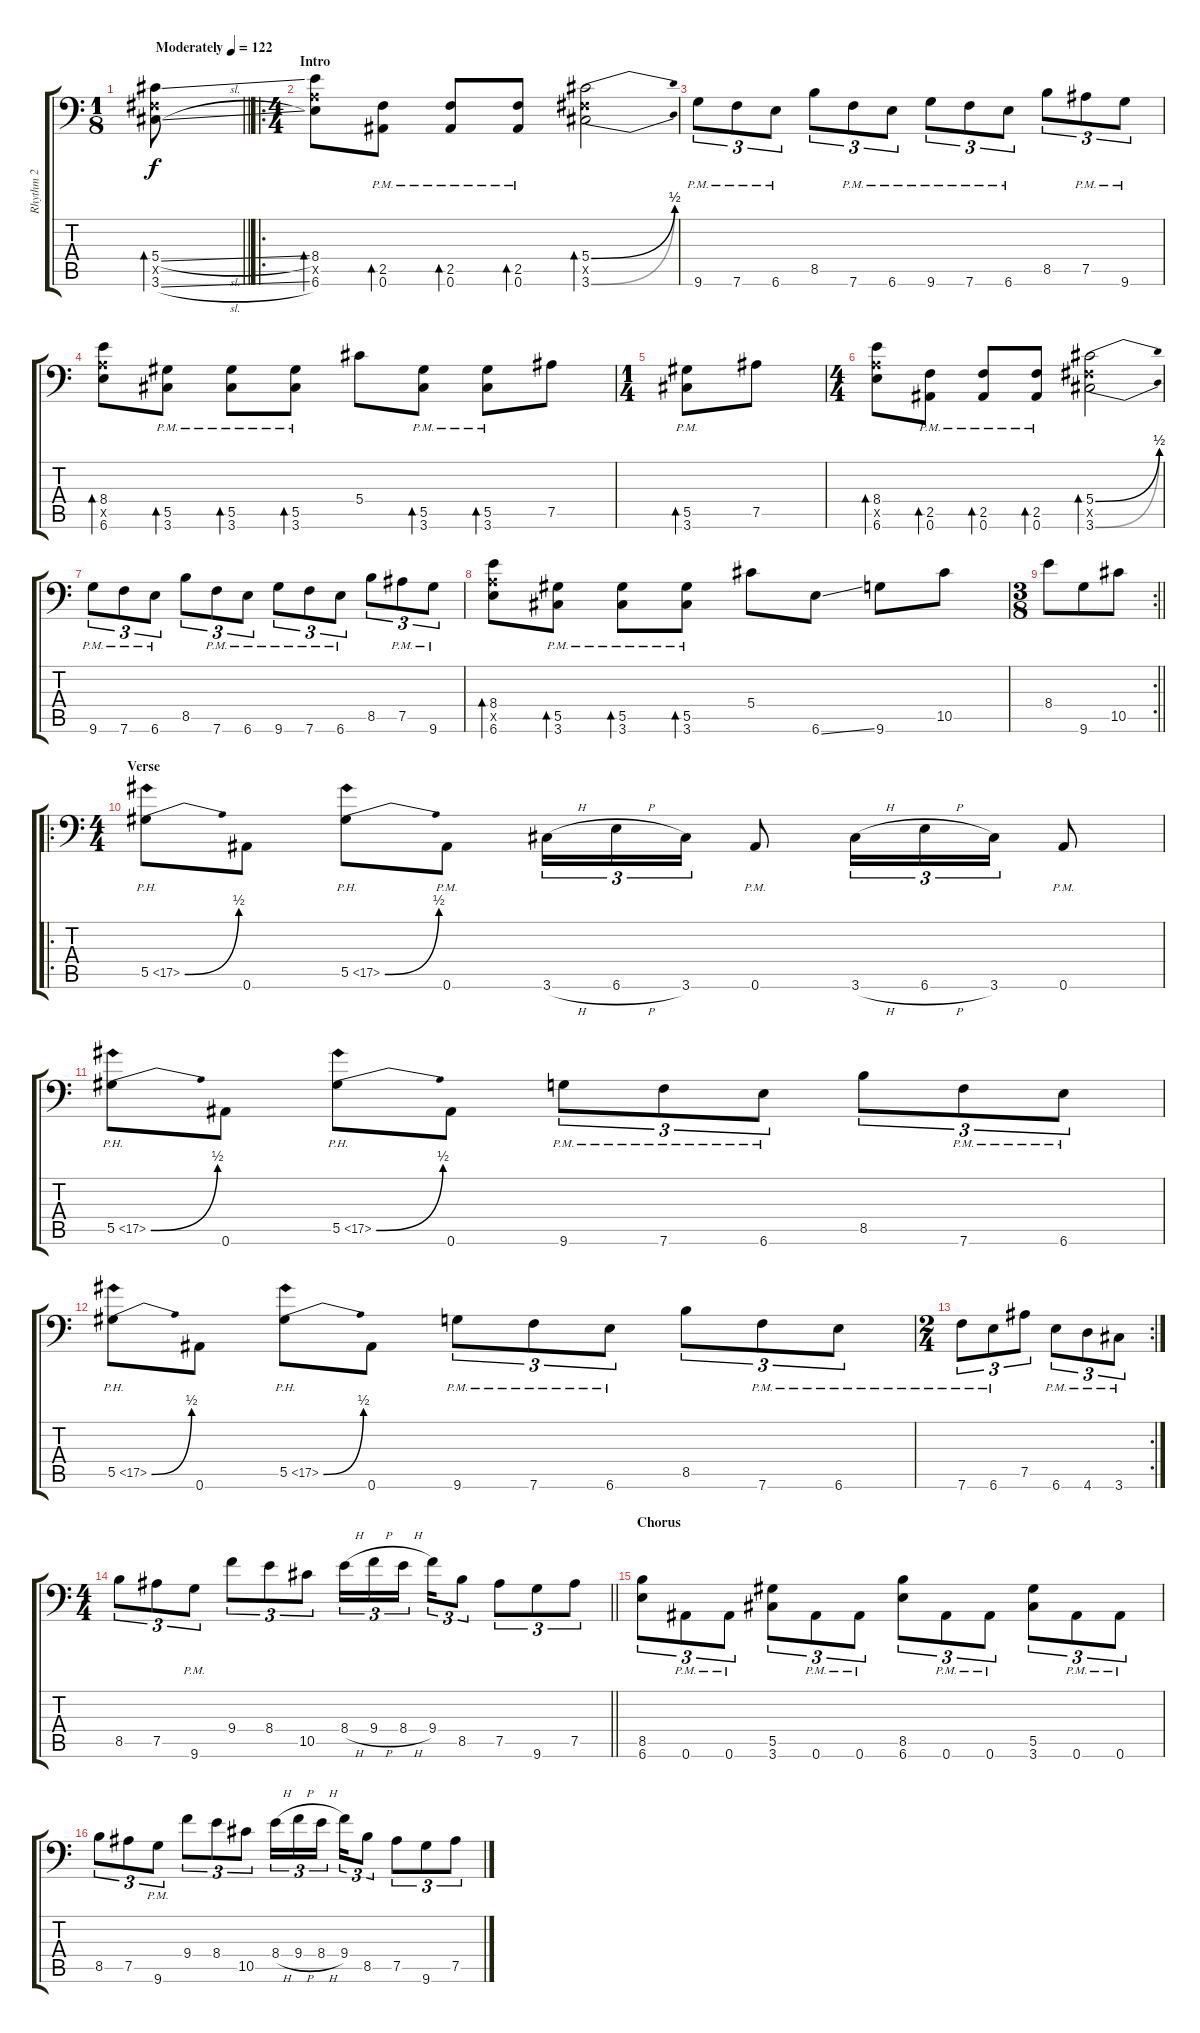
\track ("Rhythm 2" "Rhythm 2") {instrument overdrivenguitar}
\staff {score tabs}
\tuning (Bb3 F3 Db3 Ab2 Eb2 Bb1) {hide}
\ts (1 8)
\tempo (122 "Moderately")
\clef f4
\barLineRight lightlight
\ks c
(5.4{sl} 3.5{x} 3.6{sl}).8{bd 60 dy f instrument overdrivenguitar} |
\ro
\ts (4 4)
\section ("" "Intro")
(8.4 6.5{x} 6.6).8{bd 60} (2.5{pm} 0.6{pm}).8{bd 60} (2.5{pm} 0.6{pm}).8{bd 60} (2.5{pm} 0.6{pm}).8{bd 60} (5.4{be (bend 0 0 60 2)} 3.5{x} 3.6{be (bend 0 0 60 2)}).2{bd 60} |
9.6{pm}.8{tu (3 2)} 7.6{pm}.8{tu (3 2)} 6.6{pm}.8{tu (3 2)} 8.5.8{tu (3 2)} 7.6{pm}.8{tu (3 2)} 6.6{pm}.8{tu (3 2)} 9.6{pm}.8{tu (3 2)} 7.6{pm}.8{tu (3 2)} 6.6{pm}.8{tu (3 2)} 8.5.8{tu (3 2)} 7.5{pm}.8{tu (3 2)} 9.6{pm}.8{tu (3 2)} |
(8.4 6.5{x} 6.6).8{bd 60} (5.5{pm} 3.6{pm}).8{bd 60} (5.5{pm} 3.6{pm}).8{bd 60} (5.5{pm} 3.6{pm}).8{bd 60} 5.4.8 (5.5{pm} 3.6{pm}).8{bd 60} (5.5{pm} 3.6{pm}).8{bd 60} 7.5.8 |
\ts (1 4)
(5.5{pm} 3.6{pm}).8{bd 60} 7.5.8 |
\ts (4 4)
(8.4 6.5{x} 6.6).8{bd 60} (2.5{pm} 0.6{pm}).8{bd 60} (2.5{pm} 0.6{pm}).8{bd 60} (2.5{pm} 0.6{pm}).8{bd 60} (5.4{be (bend 0 0 60 2)} 3.5{x} 3.6{be (bend 0 0 60 2)}).2{bd 60} |
9.6{pm}.8{tu (3 2)} 7.6{pm}.8{tu (3 2)} 6.6{pm}.8{tu (3 2)} 8.5.8{tu (3 2)} 7.6{pm}.8{tu (3 2)} 6.6{pm}.8{tu (3 2)} 9.6{pm}.8{tu (3 2)} 7.6{pm}.8{tu (3 2)} 6.6{pm}.8{tu (3 2)} 8.5.8{tu (3 2)} 7.5{pm}.8{tu (3 2)} 9.6{pm}.8{tu (3 2)} |
(8.4 6.5{x} 6.6).8{bd 60} (5.5{pm} 3.6{pm}).8{bd 60} (5.5{pm} 3.6{pm}).8{bd 60} (5.5{pm} 3.6{pm}).8{bd 60} 5.4.8 6.6{ss}.8 9.6.8 10.5.8 |
\rc 2
\ts (3 8)
\barLineRight lightlight
8.4.8 9.6.8 10.5.8 |
\ro
\ts (4 4)
\section ("" "Verse")
5.5{be (bend 0 0 60 2) ph 12}.8 0.6.8 5.5{be (bend 0 0 60 2) ph 12}.8 0.6{pm}.8 3.6{h}.16{tu (3 2)} 6.6{h}.16{tu (3 2)} 3.6.16{tu (3 2)} 0.6{pm}.8 3.6{h}.16{tu (3 2)} 6.6{h}.16{tu (3 2)} 3.6.16{tu (3 2)} 0.6{pm}.8 |
5.5{be (bend 0 0 60 2) ph 12}.8 0.6.8 5.5{be (bend 0 0 60 2) ph 12}.8 0.6.8 9.6{pm}.8{tu (3 2)} 7.6{pm}.8{tu (3 2)} 6.6{pm}.8{tu (3 2)} 8.5.8{tu (3 2)} 7.6{pm}.8{tu (3 2)} 6.6{pm}.8{tu (3 2)} |
5.5{be (bend 0 0 60 2) ph 12}.8 0.6.8 5.5{be (bend 0 0 60 2) ph 12}.8 0.6.8 9.6{pm}.8{tu (3 2)} 7.6{pm}.8{tu (3 2)} 6.6{pm}.8{tu (3 2)} 8.5.8{tu (3 2)} 7.6{pm}.8{tu (3 2)} 6.6{pm}.8{tu (3 2)} |
\rc 2
\ts (2 4)
7.6{pm}.8{tu (3 2)} 6.6{pm}.8{tu (3 2)} 7.5.8{tu (3 2)} 6.6{pm}.8{tu (3 2)} 4.6{pm}.8{tu (3 2)} 3.6{pm}.8{tu (3 2)} |
\ts (4 4)
\barLineRight lightlight
8.5.8{tu (3 2)} 7.5.8{tu (3 2)} 9.6{pm}.8{tu (3 2)} 9.4.8{tu (3 2)} 8.4.8{tu (3 2)} 10.5.8{tu (3 2)} 8.4{h}.16{tu (3 2)} 9.4{h}.16{tu (3 2)} 8.4{h}.16{tu (3 2) beam splitsecondary} 9.4.16{tu (3 2)} 8.5.8{tu (3 2)} 7.5.8{tu (3 2)} 9.6.8{tu (3 2)} 7.5.8{tu (3 2)} |
\section ("" "Chorus")
(8.5 6.6).8{tu (3 2)} 0.6{pm}.8{tu (3 2)} 0.6{pm}.8{tu (3 2)} (5.5 3.6).8{tu (3 2)} 0.6{pm}.8{tu (3 2)} 0.6{pm}.8{tu (3 2)} (8.5 6.6).8{tu (3 2)} 0.6{pm}.8{tu (3 2)} 0.6{pm}.8{tu (3 2)} (5.5 3.6).8{tu (3 2)} 0.6{pm}.8{tu (3 2)} 0.6{pm}.8{tu (3 2)} |
8.5.8{tu (3 2)} 7.5.8{tu (3 2)} 9.6{pm}.8{tu (3 2)} 9.4.8{tu (3 2)} 8.4.8{tu (3 2)} 10.5.8{tu (3 2)} 8.4{h}.16{tu (3 2)} 9.4{h}.16{tu (3 2)} 8.4{h}.16{tu (3 2) beam splitsecondary} 9.4.16{tu (3 2)} 8.5.8{tu (3 2)} 7.5.8{tu (3 2)} 9.6.8{tu (3 2)} 7.5.8{tu (3 2)}
